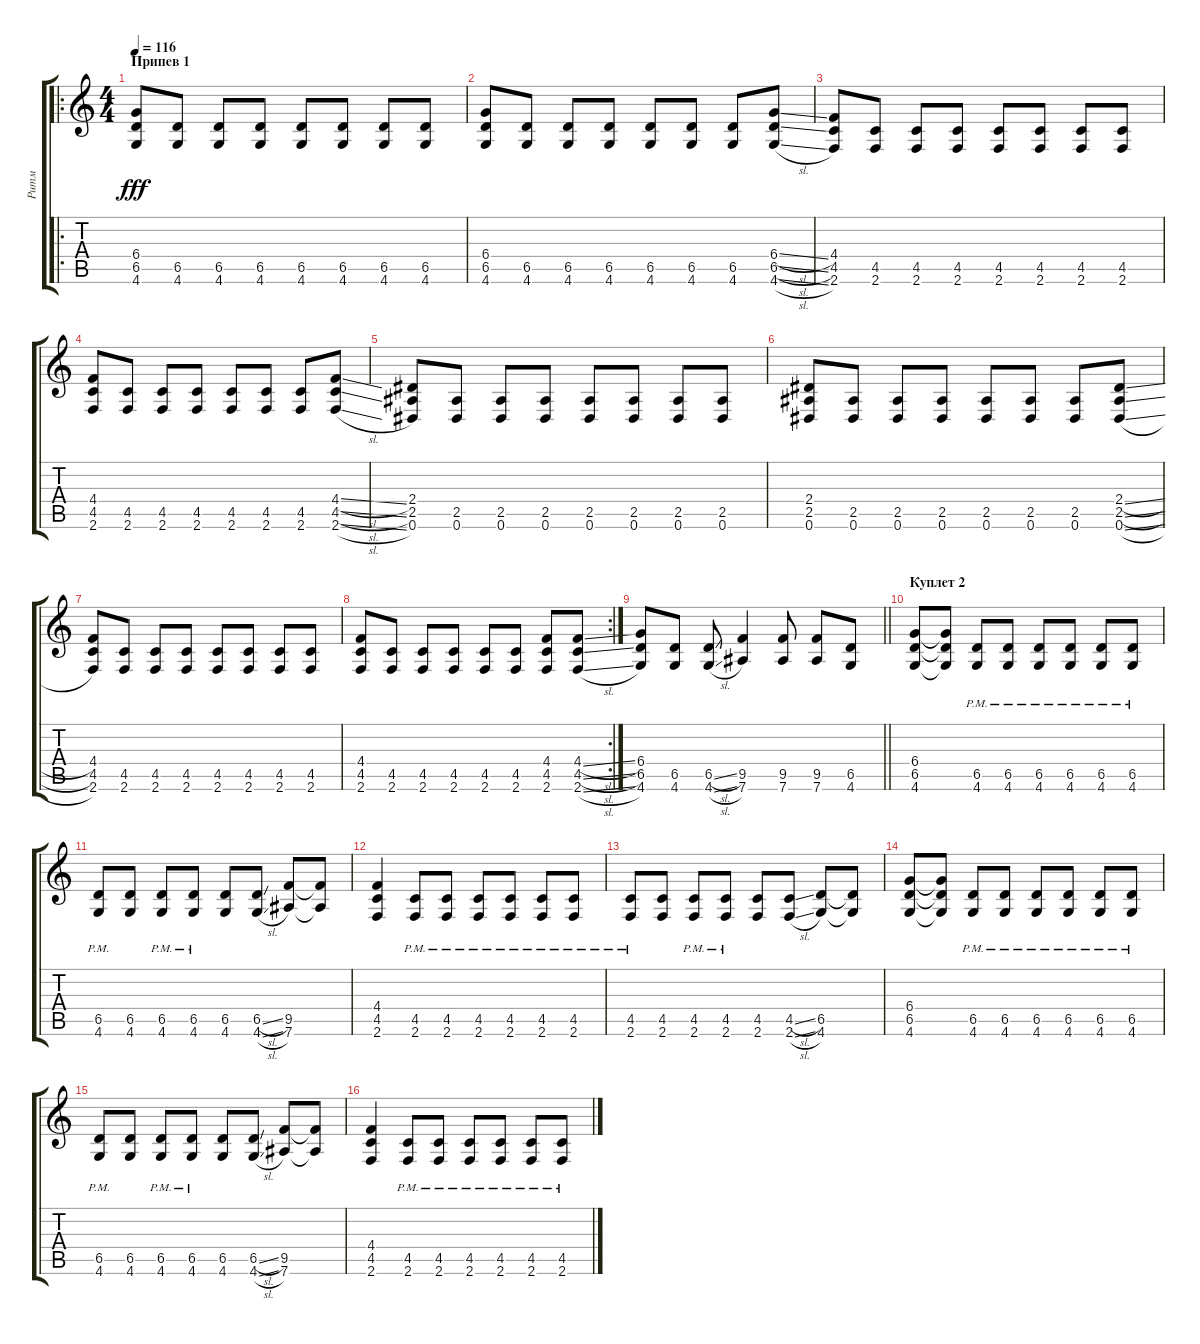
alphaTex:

\track ("Ритм" "Ритм") {instrument distortionguitar}
\staff {score tabs}
\tuning (Eb4 Bb3 Gb3 Db3 Ab2 Eb2) {hide}
\ro
\ts (4 4)
\section ("" "Припев 1")
\tempo 116
\clef g2
\ks c
(6.4 6.5 4.6).8{dy fff} (6.5 4.6).8 (6.5 4.6).8 (6.5 4.6).8 (6.5 4.6).8 (6.5 4.6).8 (6.5 4.6).8 (6.5 4.6).8 |
(6.4 6.5 4.6).8 (6.5 4.6).8 (6.5 4.6).8 (6.5 4.6).8 (6.5 4.6).8 (6.5 4.6).8 (6.5 4.6).8 (6.4{sl} 6.5{sl} 4.6{sl}).8 |
(4.4 4.5 2.6).8 (4.5 2.6).8 (4.5 2.6).8 (4.5 2.6).8 (4.5 2.6).8 (4.5 2.6).8 (4.5 2.6).8 (4.5 2.6).8 |
(4.4 4.5 2.6).8 (4.5 2.6).8 (4.5 2.6).8 (4.5 2.6).8 (4.5 2.6).8 (4.5 2.6).8 (4.5 2.6).8 (4.4{sl} 4.5{sl} 2.6{sl}).8 |
(2.4 2.5 0.6).8 (2.5 0.6).8 (2.5 0.6).8 (2.5 0.6).8 (2.5 0.6).8 (2.5 0.6).8 (2.5 0.6).8 (2.5 0.6).8 |
(2.4 2.5 0.6).8 (2.5 0.6).8 (2.5 0.6).8 (2.5 0.6).8 (2.5 0.6).8 (2.5 0.6).8 (2.5 0.6).8 (2.4{sl} 2.5{sl} 0.6{sl}).8 |
(4.4 4.5 2.6).8 (4.5 2.6).8 (4.5 2.6).8 (4.5 2.6).8 (4.5 2.6).8 (4.5 2.6).8 (4.5 2.6).8 (4.5 2.6).8 |
\rc 2
(4.4 4.5 2.6).8 (4.5 2.6).8 (4.5 2.6).8 (4.5 2.6).8 (4.5 2.6).8 (4.5 2.6).8 (4.4 4.5 2.6).8 (4.4{sl} 4.5{sl} 2.6{sl}).8 |
\barLineRight lightlight
(6.4 6.5 4.6).8 (6.5 4.6).8 (6.5{sl} 4.6{sl}).8 (9.5 7.6).4 (9.5 7.6).8 (9.5 7.6).8 (6.5 4.6).8 |
\section ("" "Куплет 2")
(6.4 6.5 4.6).8 (6.4{t} 6.5{t} 4.6{t}).8 (6.5{pm} 4.6{pm}).8 (6.5{pm} 4.6{pm}).8 (6.5{pm} 4.6{pm}).8 (6.5{pm} 4.6{pm}).8 (6.5{pm} 4.6{pm}).8 (6.5{pm} 4.6{pm}).8 |
(6.5{pm} 4.6{pm}).8 (6.5 4.6).8 (6.5{pm} 4.6{pm}).8 (6.5{pm} 4.6{pm}).8 (6.5 4.6).8 (6.5{sl} 4.6{sl}).8 (9.5 7.6).8 (9.5{t} 7.6{t}).8 |
(4.4 4.5 2.6).4 (4.5{pm} 2.6{pm}).8 (4.5{pm} 2.6{pm}).8 (4.5{pm} 2.6{pm}).8 (4.5{pm} 2.6{pm}).8 (4.5{pm} 2.6{pm}).8 (4.5{pm} 2.6{pm}).8 |
(4.5{pm} 2.6{pm}).8 (4.5 2.6).8 (4.5{pm} 2.6{pm}).8 (4.5{pm} 2.6{pm}).8 (4.5 2.6).8 (4.5{sl} 2.6{sl}).8 (6.5 4.6).8 (6.5{t} 4.6{t}).8 |
(6.4 6.5 4.6).8 (6.4{t} 6.5{t} 4.6{t}).8 (6.5{pm} 4.6{pm}).8 (6.5{pm} 4.6{pm}).8 (6.5{pm} 4.6{pm}).8 (6.5{pm} 4.6{pm}).8 (6.5{pm} 4.6{pm}).8 (6.5{pm} 4.6{pm}).8 |
(6.5{pm} 4.6{pm}).8 (6.5 4.6).8 (6.5{pm} 4.6{pm}).8 (6.5{pm} 4.6{pm}).8 (6.5 4.6).8 (6.5{sl} 4.6{sl}).8 (9.5 7.6).8 (9.5{t} 7.6{t}).8 |
(4.4 4.5 2.6).4 (4.5{pm} 2.6{pm}).8 (4.5{pm} 2.6{pm}).8 (4.5{pm} 2.6{pm}).8 (4.5{pm} 2.6{pm}).8 (4.5{pm} 2.6{pm}).8 (4.5{pm} 2.6{pm}).8
